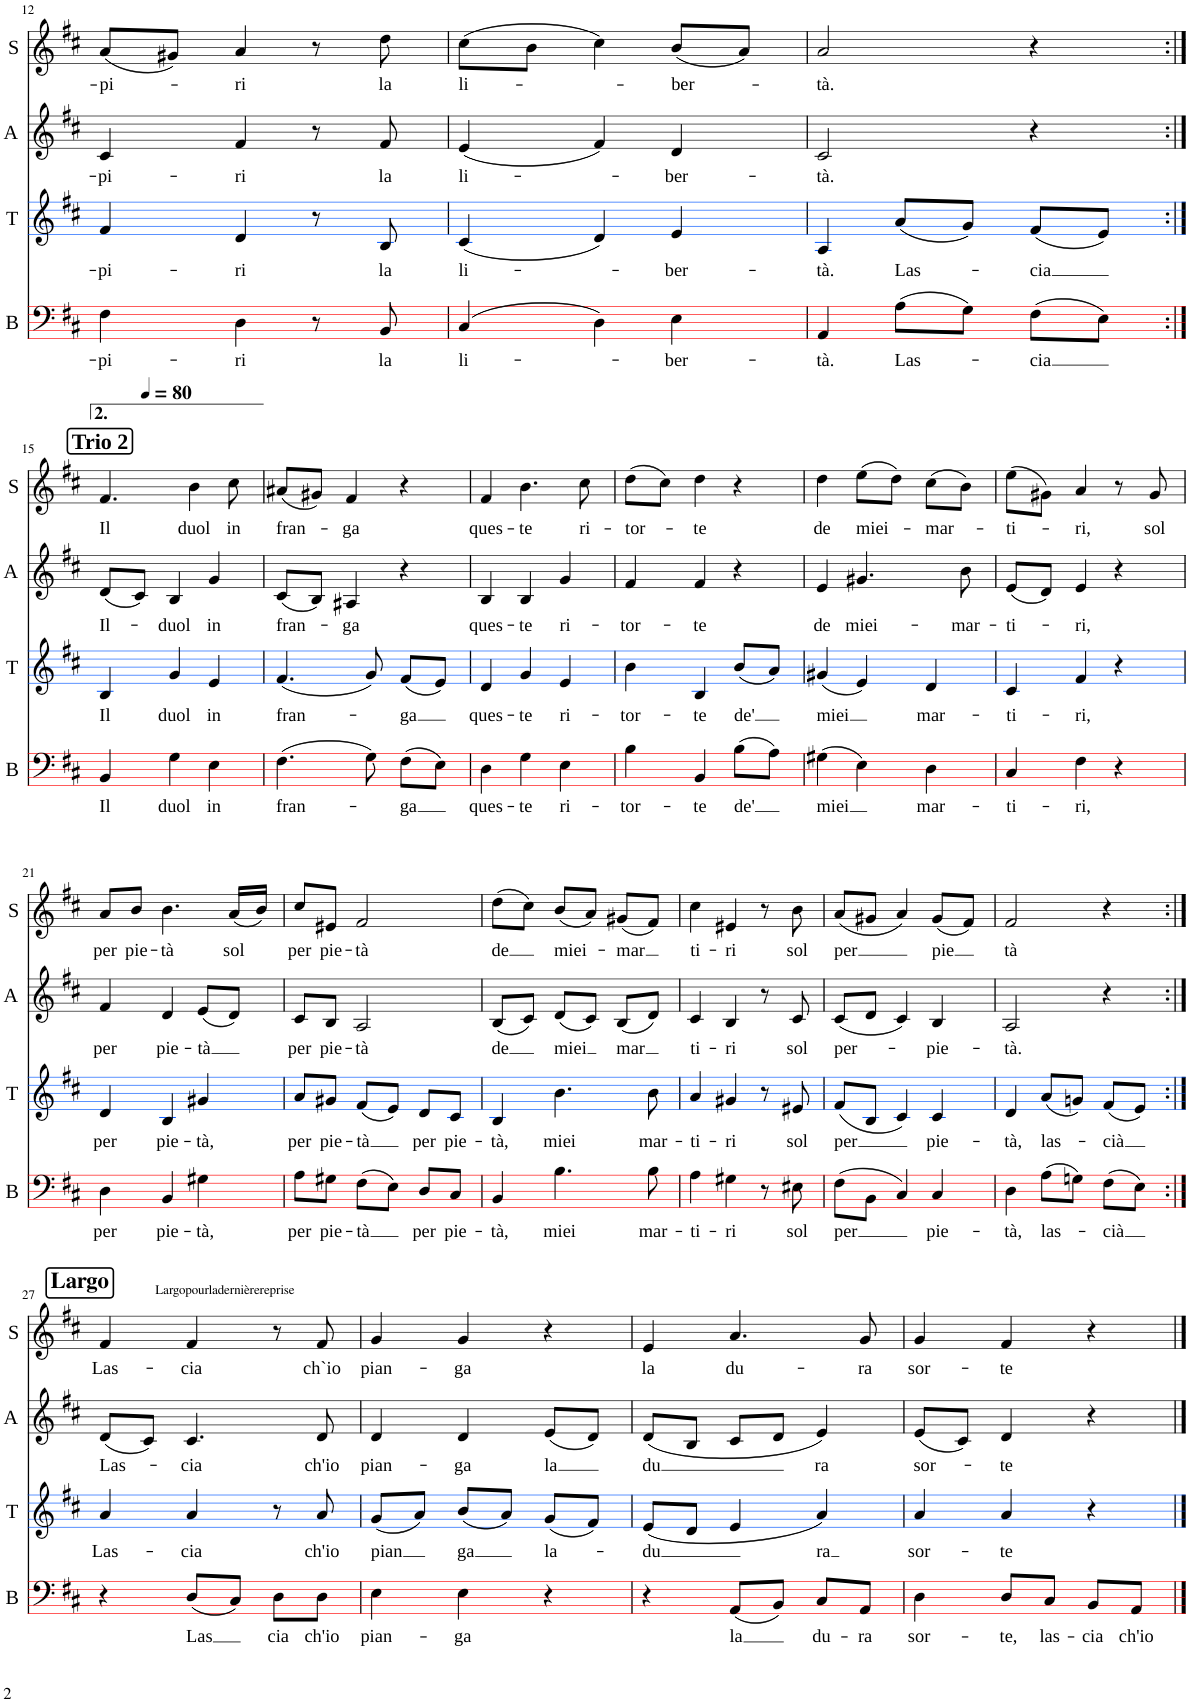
**kern	**text	**kern	**text	**kern	**text	**kern	**text
*part4	*part4	*part3	*part3	*part2	*part2	*part1	*part1
*staff4	*staff4	*staff3	*staff3	*staff2	*staff2	*staff1	*staff1
*I"B	*	*I"T	*	*I"A	*	*I"S	*
*I'B	*	*I'T	*	*I'A	*	*I'S	*
!!LO:PB:g=z
*clefF4	*	*clefG2	*	*clefG2	*	*clefG2	*
*k[f#c#]	*	*k[f#c#]	*	*k[f#c#]	*	*k[f#c#]	*
*M3/4	*	*M3/4	*	*M3/4	*	*M3/4	*
=12	=12	=12	=12	=12	=12	=12	=12
!	!LO:LY:b	!	!LO:LY:b	!	!LO:LY:b	!	!LO:LY:b
4F#\	-pi-	4f#/	-pi-	4c#/	-pi-	(8a/L	-pi-
.	.	.	.	.	.	8g#X/J)	.
!	!LO:LY:b	!	!LO:LY:b	!	!LO:LY:b	!	!LO:LY:b
4D\	-ri	4d/	-ri	4f#/	-ri	4a/	-ri
8r	.	8r	.	8r	.	8r	.
!	!LO:LY:b	!	!LO:LY:b	!	!LO:LY:b	!	!LO:LY:b
8BB/	la	8B/	la	8f#/	la	8dd\	la
=13	=13	=13	=13	=13	=13	=13	=13
!	!LO:LY:b	!	!LO:LY:b	!	!LO:LY:b	!	!LO:LY:b
(4C#/	li-	(4c#/	li-	(4e/	li-	(8cc#\L	li-
.	.	.	.	.	.	8b\J	.
4D\)	.	4d/)	.	4f#/)	.	4cc#\)	.
!	!LO:LY:b	!	!LO:LY:b	!	!LO:LY:b	!	!LO:LY:b
4E\	ber-	4e/	ber-	4d/	-ber-	(8b/L	-ber-
.	.	.	.	.	.	8a/J)	.
=14	=14	=14	=14	=14	=14	=14	=14
!	!LO:LY:b	!	!LO:LY:b	!	!LO:LY:b	!	!LO:LY:b
4AA/	-tà.	4A/	-tà.	2c#/	-tà.	2a/	-tà.
!	!LO:LY:b	!	!LO:LY:b	!	!	!	!
(8A\L	Las-	(8a/L	Las-	.	.	.	.
8G\J)	.	8g/J)	.	.	.	.	.
!	!LO:LY:b	!	!LO:LY:b	!	!	!	!
(8F#\L	-cia	(8f#/L	-cia	4r	.	4r	.
8E\J)	.	8e/J)	.	.	.	.	.
!!LO:LB:g=z
=15:|!	=15:|!	=15:|!	=15:|!	=15:|!	=15:|!	=15:|!	=15:|!
*	*	*	*	*	*	*MM80	*
!	!	!	!	!	!	!LO:TX:a:B:t=Trio 2	!
!	!LO:LY:b	!	!LO:LY:b	!	!LO:LY:b	!	!LO:LY:b
4BB/	Il	4B/	Il	(8d/L	Il-	4.f#/	Il
.	.	.	.	8c#/J)	.	.	.
!	!LO:LY:b	!	!LO:LY:b	!	!LO:LY:b	!	!
4G\	duol	4g/	duol	4B/	-duol	.	.
!	!	!	!	!	!	!	!LO:LY:b
.	.	.	.	.	.	4b\	duol
!	!LO:LY:b	!	!LO:LY:b	!	!LO:LY:b	!	!
4E\	in	4e/	in	4g/	in	.	.
!	!	!	!	!	!	!	!LO:LY:b
.	.	.	.	.	.	8cc#\	in
=16	=16	=16	=16	=16	=16	=16	=16
!	!LO:LY:b	!	!LO:LY:b	!	!LO:LY:b	!	!LO:LY:b
(4.F#\	fran-	(4.f#/	fran-	(8c#/L	fran-	(8a#X/L	fran-
.	.	.	.	8B/J)	.	8g#X/J)	.
!	!	!	!	!	!LO:LY:b	!	!LO:LY:b
.	.	.	.	4A#X/	-ga	4f#/	-ga
8G\)	.	8g/)	.	.	.	.	.
!	!LO:LY:b	!	!LO:LY:b	!	!	!	!
(8F#\L	-ga	(8f#/L	-ga	4r	.	4r	.
8E\J)	.	8e/J)	.	.	.	.	.
=17	=17	=17	=17	=17	=17	=17	=17
!	!LO:LY:b	!	!LO:LY:b	!	!LO:LY:b	!	!LO:LY:b
4D\	ques-	4d/	ques-	4B/	ques-	4f#/	ques-
!	!LO:LY:b	!	!LO:LY:b	!	!LO:LY:b	!	!LO:LY:b
4G\	-te	4g/	-te	4B/	-te	4.b\	-te
!	!LO:LY:b	!	!LO:LY:b	!	!LO:LY:b	!	!
4E\	ri-	4e/	ri-	4g/	ri-	.	.
!	!	!	!	!	!	!	!LO:LY:b
.	.	.	.	.	.	8cc#\	ri-
=18	=18	=18	=18	=18	=18	=18	=18
!	!LO:LY:b	!	!LO:LY:b	!	!LO:LY:b	!	!LO:LY:b
4B\	-tor-	4b\	-tor-	4f#/	-tor-	(8dd\L	-tor-
.	.	.	.	.	.	8cc#\J)	.
!	!LO:LY:b	!	!LO:LY:b	!	!LO:LY:b	!	!LO:LY:b
4BB/	-te	4B/	-te	4f#/	-te	4dd\	-te
!	!LO:LY:b	!	!LO:LY:b	!	!	!	!
(8B\L	-de'	(8b/L	-de'	4r	.	4r	.
8A\J)	.	8a/J)	.	.	.	.	.
=19	=19	=19	=19	=19	=19	=19	=19
!	!LO:LY:b	!	!LO:LY:b	!	!LO:LY:b	!	!LO:LY:b
(4G#X\	-miei	(4g#X/	-miei	4e/	de	4dd\	de
!	!	!	!	!	!LO:LY:b	!	!LO:LY:b
4E\)	.	4e/)	.	4.g#X/	miei-	(8ee\L	miei-
.	.	.	.	.	.	8dd\J)	.
!	!LO:LY:b	!	!LO:LY:b	!	!	!	!LO:LY:b
4D\	mar-	4d/	mar-	.	.	(8cc#\L	-mar-
!	!	!	!	!	!LO:LY:b	!	!
.	.	.	.	8b\	-mar-	8b\J)	.
=20	=20	=20	=20	=20	=20	=20	=20
!	!LO:LY:b	!	!LO:LY:b	!	!LO:LY:b	!	!LO:LY:b
4C#/	-ti-	4c#/	-ti-	(8e/L	-ti-	(8ee\L	-ti-
.	.	.	.	8d/J)	.	8g#X\J)	.
!	!LO:LY:b	!	!LO:LY:b	!	!LO:LY:b	!	!LO:LY:b
4F#\	-ri,	4f#/	-ri,	4e/	-ri,	4a/	-ri,
4r	.	4r	.	4r	.	8r	.
!	!	!	!	!	!	!	!LO:LY:b
.	.	.	.	.	.	8g#/	sol
!!LO:LB:g=z
=21	=21	=21	=21	=21	=21	=21	=21
!	!LO:LY:b	!	!LO:LY:b	!	!LO:LY:b	!	!LO:LY:b
4D\	per	4d/	per	4f#/	per	8a/L	per
!	!	!	!	!	!	!	!LO:LY:b
.	.	.	.	.	.	8b/J	pie-
!	!LO:LY:b	!	!LO:LY:b	!	!LO:LY:b	!	!LO:LY:b
4BB/	pie-	4B/	pie-	4d/	pie-	4.b\	-tà
!	!LO:LY:b	!	!LO:LY:b	!	!LO:LY:b	!	!
4G#X\	-tà,	4g#X/	-tà,	(8e/L	-tà	.	.
!	!	!	!	!	!	!	!LO:LY:b
.	.	.	.	8d/J)	.	(16a/LL	sol
.	.	.	.	.	.	16b/JJ)	.
=22	=22	=22	=22	=22	=22	=22	=22
!	!LO:LY:b	!	!LO:LY:b	!	!LO:LY:b	!	!LO:LY:b
8A\L	per	8a/L	per	8c#/L	per	8cc#/L	per
!	!LO:LY:b	!	!LO:LY:b	!	!LO:LY:b	!	!LO:LY:b
8G#X\J	pie-	8g#X/J	pie-	8B/J	pie-	8e#X/J	pie-
!	!LO:LY:b	!	!LO:LY:b	!	!LO:LY:b	!	!LO:LY:b
(8F#\L	-tà	(8f#/L	-tà	2A/	-tà	2f#/	-tà
8E\J)	.	8e/J)	.	.	.	.	.
!	!LO:LY:b	!	!LO:LY:b	!	!	!	!
8D/L	per	8d/L	per	.	.	.	.
!	!LO:LY:b	!	!LO:LY:b	!	!	!	!
8C#/J	pie-	8c#/J	pie-	.	.	.	.
=23	=23	=23	=23	=23	=23	=23	=23
!	!LO:LY:b	!	!LO:LY:b	!	!LO:LY:b	!	!LO:LY:b
4BB/	-tà,	4B/	-tà,	(8B/L	-de	(8dd\L	-de
.	.	.	.	8c#/J)	.	8cc#\J)	.
!	!LO:LY:b	!	!LO:LY:b	!	!LO:LY:b	!	!LO:LY:b
4.B\	miei	4.b\	miei	(8d/L	-miei	(8b/L	miei-
.	.	.	.	8c#/J)	.	8a/J)	.
!	!	!	!	!	!LO:LY:b	!	!LO:LY:b
.	.	.	.	(8B/L	-mar	(8g#X/L	-mar
!	!LO:LY:b	!	!LO:LY:b	!	!	!	!
8B\	mar-	8b\	mar-	8d/J)	.	8f#/J)	.
=24	=24	=24	=24	=24	=24	=24	=24
!	!LO:LY:b	!	!LO:LY:b	!	!LO:LY:b	!	!LO:LY:b
4A\	-ti-	4a/	-ti-	4c#/	ti-	4cc#\	ti-
!	!LO:LY:b	!	!LO:LY:b	!	!LO:LY:b	!	!LO:LY:b
4G#X\	-ri	4g#X/	-ri	4B/	-ri	4e#X/	-ri
8r	.	8r	.	8r	.	8r	.
!	!LO:LY:b	!	!LO:LY:b	!	!LO:LY:b	!	!LO:LY:b
8E#X\	sol	8e#X/	sol	8c#/	sol	8b\	sol
=25	=25	=25	=25	=25	=25	=25	=25
!	!LO:LY:b	!	!LO:LY:b	!	!LO:LY:b	!	!LO:LY:b
(8F#\L	-per	(8f#/L	-per	(8c#/L	per-	(8a/L	-per
8BB\J	.	8B/J	.	8d/J	.	8g#X/J	.
4C#/)	.	4c#/)	.	4c#/)	.	4a/)	.
!	!LO:LY:b	!	!LO:LY:b	!	!LO:LY:b	!	!LO:LY:b
4C#/	pie-	4c#/	pie-	4B/	pie-	(8g#/L	-pie
.	.	.	.	.	.	8f#/J)	.
=26	=26	=26	=26	=26	=26	=26	=26
!	!LO:LY:b	!	!LO:LY:b	!	!LO:LY:b	!	!LO:LY:b
4D\	-tà,	4d/	-tà,	2A/	-tà.	2f#/	tà
!	!LO:LY:b	!	!LO:LY:b	!	!	!	!
(8A\L	las-	(8a/L	las-	.	.	.	.
8Gn\J)	.	8gn/J)	.	.	.	.	.
!	!LO:LY:b	!	!LO:LY:b	!	!	!	!
(8F#\L	-cià	(8f#/L	-cià	4r	.	4r	.
8E\J)	.	8e/J)	.	.	.	.	.
!!LO:LB:g=z
!!LO:REH:place=s1:a:B:cj:fs=14:t=Largo
=27:|!	=27:|!	=27:|!	=27:|!	=27:|!	=27:|!	=27:|!	=27:|!
!	!	!	!LO:LY:b	!	!LO:LY:b	!	!LO:LY:b
4r	.	4a/	Las-	(8d/L	Las-	4f#/	Las-
.	.	.	.	8c#/J)	.	.	.
!	!LO:LY:b	!	!LO:LY:b	!	!LO:LY:b	!	!LO:LY:b
(8D/L	-Las	4a/	-cia	4.c#/	-cia	4f#/	-cia
8C#/J)	.	.	.	.	.	.	.
!	!LO:LY:b	!	!	!	!	!	!
8D\L	cia	8r	.	.	.	8r	.
!	!LO:LY:b	!	!LO:LY:b	!	!LO:LY:b	!	!LO:LY:b
8D\J	ch'io	8a/	ch'io	8d/	ch'io	8f#/	ch`io
=28	=28	=28	=28	=28	=28	=28	=28
!	!LO:LY:b	!	!LO:LY:b	!	!LO:LY:b	!	!LO:LY:b
4E\	pian-	(8g/L	-pian	4d/	pian-	4g/	pian-
.	.	8a/J)	.	.	.	.	.
!	!LO:LY:b	!	!LO:LY:b	!	!LO:LY:b	!	!LO:LY:b
4E\	-ga	(8b/L	ga	4d/	-ga	4g/	-ga
.	.	8a/J)	.	.	.	.	.
!	!	!	!LO:LY:b	!	!LO:LY:b	!	!
4r	.	(8g/L	la-	(8e/L	-la	4r	.
.	.	8f#/J)	.	8d/J)	.	.	.
=29	=29	=29	=29	=29	=29	=29	=29
!	!	!	!LO:LY:b	!	!LO:LY:b	!	!LO:LY:b
4r	.	(8e/L	-du	(8d/L	du	4e/	la
.	.	8d/J	.	8B/J	.	.	.
!	!LO:LY:b	!	!	!	!	!	!LO:LY:b
(8AA/L	-la	4e/	.	8c#/L	.	4.a/	du-
8BB/J)	.	.	.	8d/J	.	.	.
!	!LO:LY:b	!	!LO:LY:b	!	!LO:LY:b	!	!
8C#/L	du-	4a/)	ra	4e/)	ra	.	.
!	!LO:LY:b	!	!	!	!	!	!LO:LY:b
8AA/J	-ra	.	.	.	.	8g/	-ra
=30	=30	=30	=30	=30	=30	=30	=30
!	!LO:LY:b	!	!LO:LY:b	!	!LO:LY:b	!	!LO:LY:b
4D\	sor-	4a/	sor-	(8e/L	sor-	4g/	sor-
.	.	.	.	8c#/J)	.	.	.
!	!LO:LY:b	!	!LO:LY:b	!	!LO:LY:b	!	!LO:LY:b
8D/L	-te,	4a/	-te	4d/	-te	4f#/	-te
!	!LO:LY:b	!	!	!	!	!	!
8C#/J	las-	.	.	.	.	.	.
!	!LO:LY:b	!	!	!	!	!	!
8BB/L	-cia	4r	.	4r	.	4r	.
!	!LO:LY:b	!	!	!	!	!	!
8AA/J	ch'io	.	.	.	.	.	.
==	==	==	==	==	==	==	==
*-	*-	*-	*-	*-	*-	*-	*-
